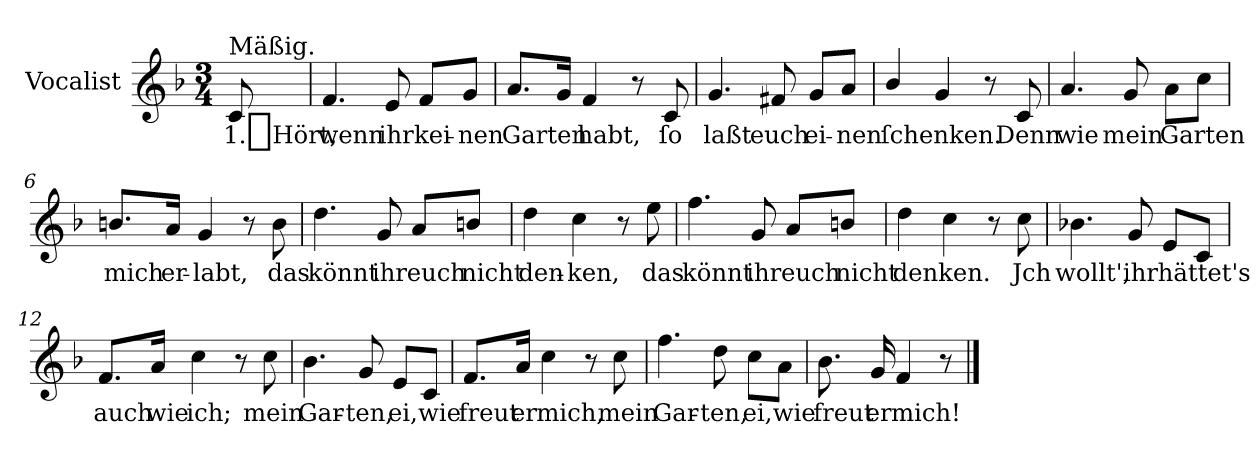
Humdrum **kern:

**kern	**text
*part1	*part1
*staff1	*staff1
*I"Vocalist	*
*clefG2	*
*k[b-]	*
*F:	*
*M3/4	*
=	=
!LO:TX:a:t=Mäßig.	!
8c	1._Hört,
=1	=1
4.f	wenn
8e	ihr
8f/L	kei-
8g/J	-nen
=2	=2
8.a/L	Garten
16g/Jk	.
4f	habt,
8r	.
8c	ſo
=3	=3
4.g	laßt
8f#X	euch
8g/L	ei-
8a/J	-nen
=4	=4
4b-/	ſchenken.
4g	.
8r	.
8c	Denn
=5	=5
4.a	wie
8g	mein
8a\L	Garten
8cc\J	.
=6	=6
8.bn/L	mich
16a/Jk	er-
4g	-labt,
8r	.
8b	das
=7	=7
4.dd	könnt
8g	ihr
8a/L	euch
8bn/J	nicht
=8	=8
4dd	den-
4cc	-ken,
8r	.
8ee	das
=9	=9
4.ff	könnt
8g	ihr
8a/L	euch
8bn/J	nicht
=10	=10
4dd	denken.
4cc	.
8r	.
8cc	Jch
=11	=11
4.b-X	wollt',
8g	ihr
8e/L	hättet's
8c/J	.
=12	=12
8.f/L	auch
16a/Jk	wie
4cc	ich;
8r	.
8cc	mein
=13	=13
4.b-	Gar-
8g	-ten,
8e/L	ei,
8c/J	wie
=14	=14
8.f/L	freut
16a/Jk	er
4cc	mich,
8r	.
8cc	mein
=15	=15
4.ff	Gar-
8dd	-ten,
8cc\L	ei,
8a\J	wie
=16	=16
8.b-	freut
16g	er
4f	mich!
8r	.
==	==
*-	*-
